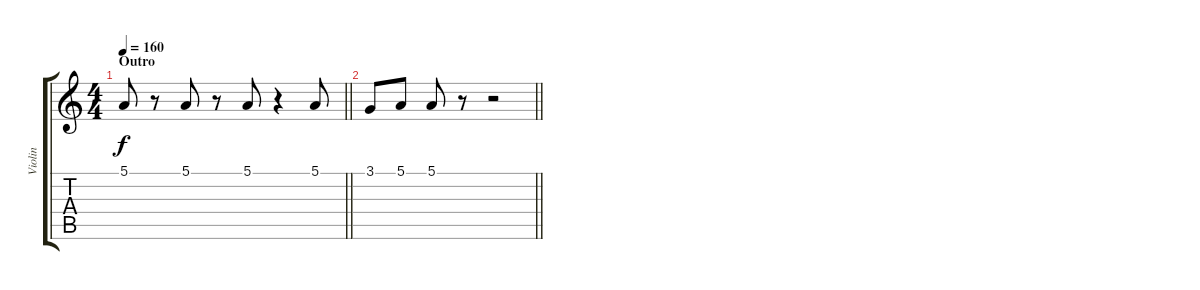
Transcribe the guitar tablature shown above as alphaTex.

\track ("Violin" "Violin") {instrument violin}
\staff {score tabs}
\tuning (E4 B3 G3 D3 A2 E2) {hide}
\ts (4 4)
\section ("" "Outro")
\tempo 160
\clef g2
\barLineRight lightlight
\ks c
5.1.8{dy f} r.8 5.1.8 r.8 5.1.8 r.4 5.1.8 |
\barLineRight lightlight
3.1.8 5.1.8 5.1.8 r.8 r.2
